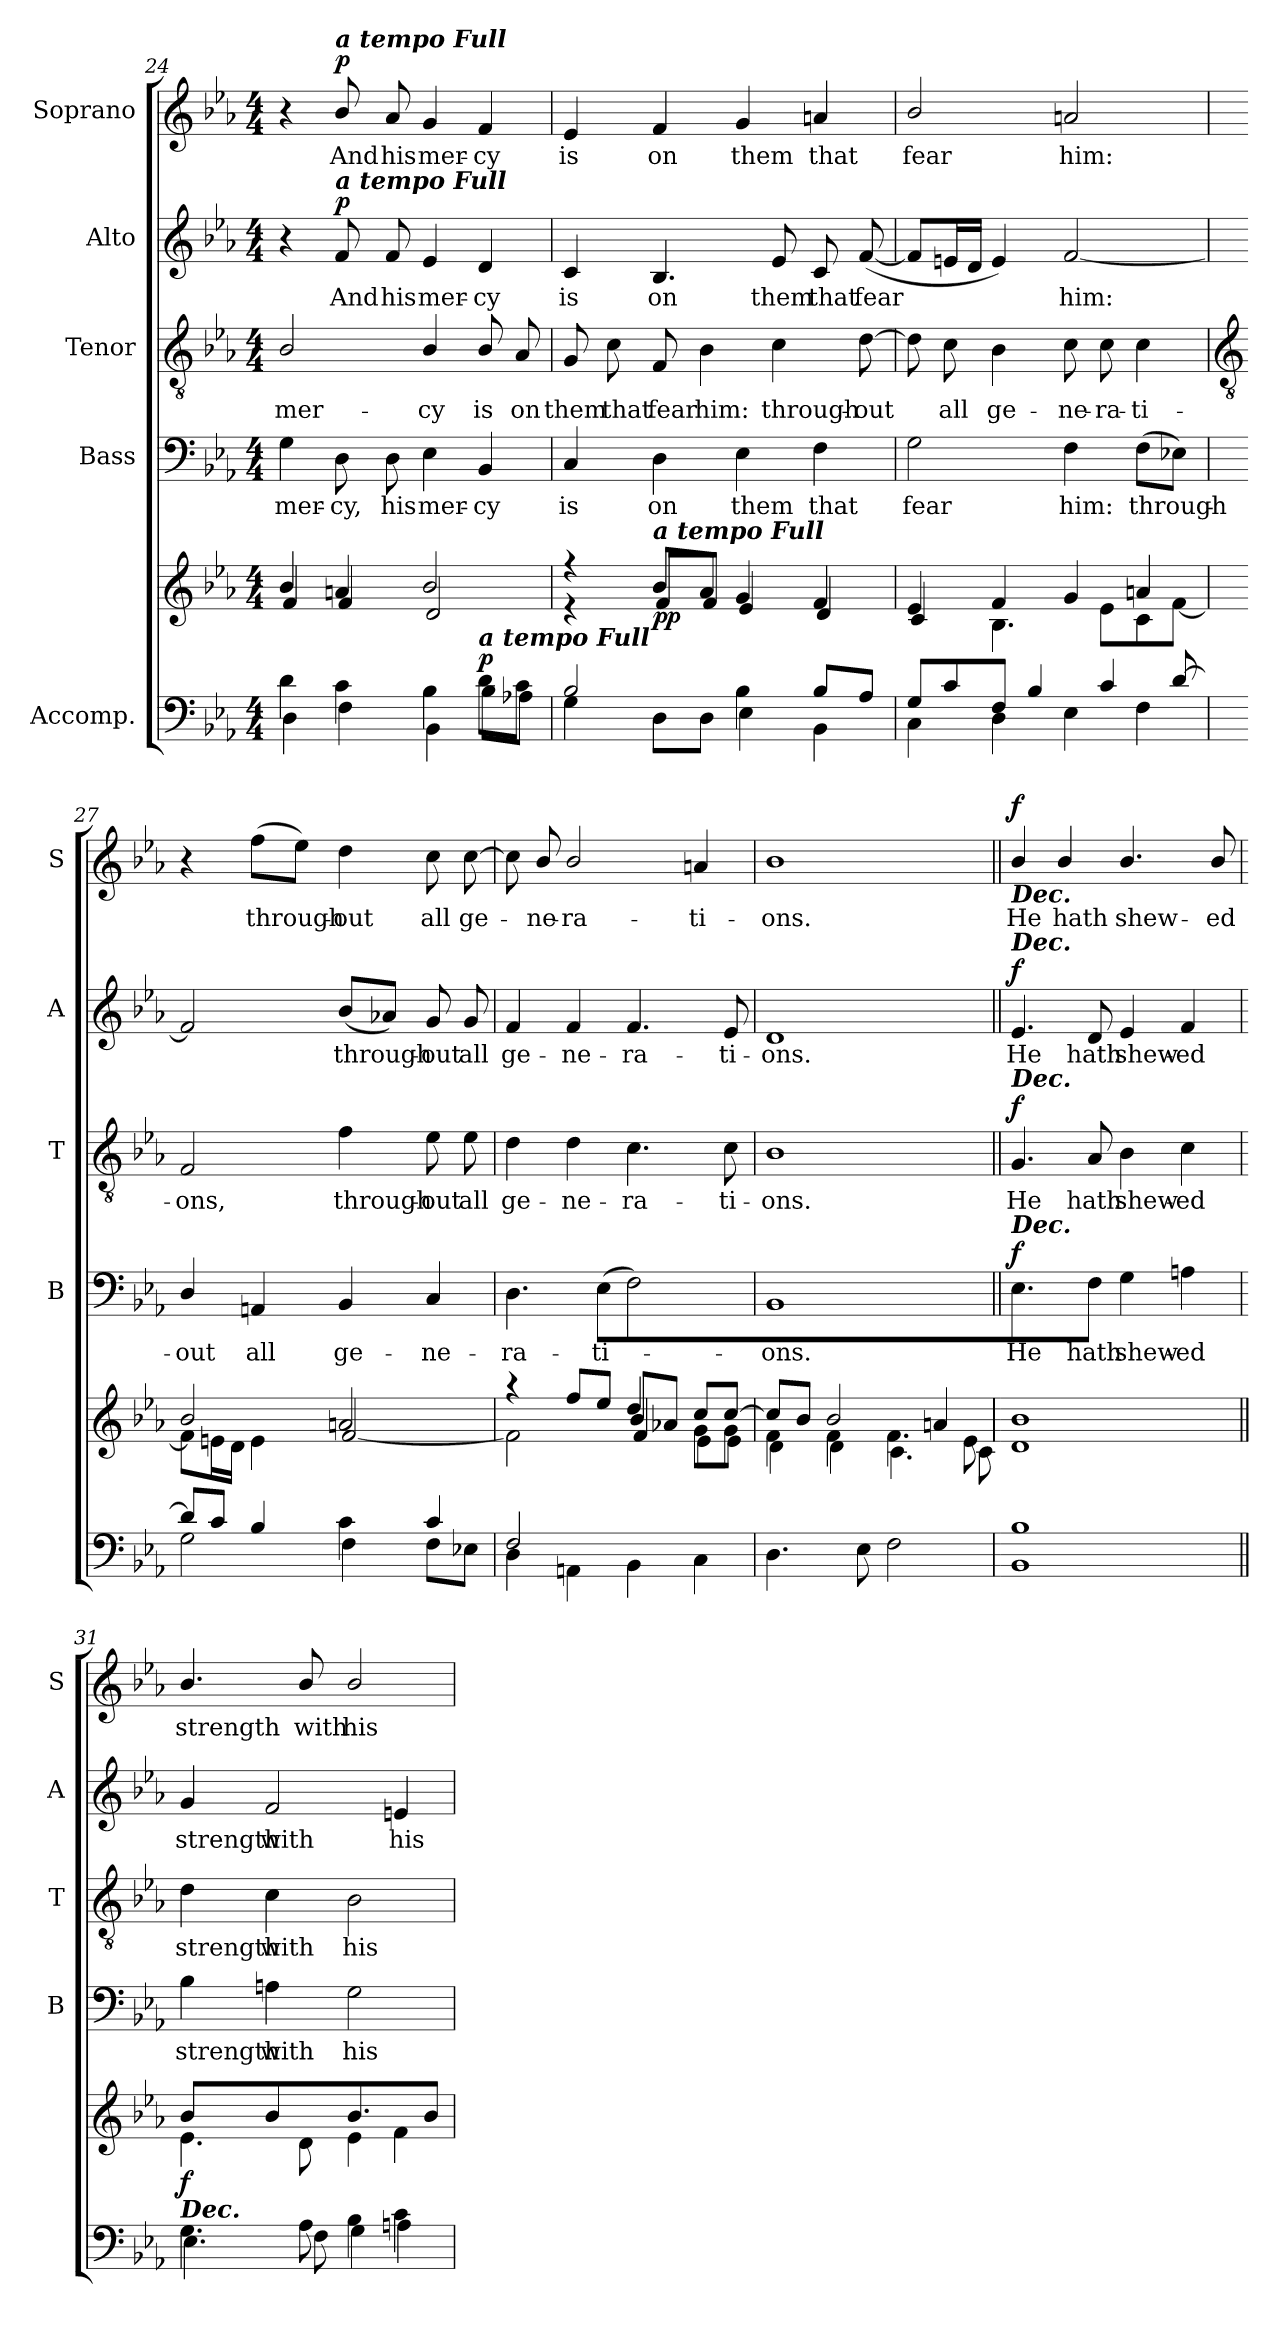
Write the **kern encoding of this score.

**kern	**kern	**dynam	**kern	**text	**dynam	**kern	**text	**dynam	**kern	**text	**dynam	**kern	**text	**dynam
*part5	*part5	*part5	*part4	*part4	*part4	*part3	*part3	*part3	*part2	*part2	*part2	*part1	*part1	*part1
*staff6	*staff5	*staff5/6	*staff4	*staff4	*staff4	*staff3	*staff3	*staff3	*staff2	*staff2	*staff2	*staff1	*staff1	*staff1
*I"Accomp.	*	*	*I"Bass	*	*	*I"Tenor	*	*	*I"Alto	*	*	*I"Soprano	*	*
*	*	*	*I'B	*	*	*I'T	*	*	*I'A	*	*	*I'S	*	*
!!LO:LB:g=z
*clefF4	*clefG2	*	*clefF4	*	*	*clefGv2	*	*	*clefG2	*	*	*clefG2	*	*
*k[b-e-a-]	*k[b-e-a-]	*	*k[b-e-a-]	*	*	*k[b-e-a-]	*	*	*k[b-e-a-]	*	*	*k[b-e-a-]	*	*
*E-:	*E-:	*	*E-:	*	*	*E-:	*	*	*E-:	*	*	*E-:	*	*
*M4/4	*M4/4	*	*M4/4	*	*	*M4/4	*	*	*M4/4	*	*	*M4/4	*	*
=24	=24	=24	=24	=24	=24	=24	=24	=24	=24	=24	=24	=24	=24	=24
*^	*^	*	*	*	*	*	*	*	*	*	*	*	*	*
!	!	!	!	!	!	!LO:LY:b	!	!	!LO:LY:b	!	!	!	!	!	!	!
4d\	4D\	4b-/	4f/	.	4G	mer-	.	2B-/	mer-	.	4r	.	.	4r	.	.
!	!	!	!	!	!	!	!	!	!	!	!	!	!	!LO:TX:a:Bi:t=a tempo Full	!	!
!	!	!	!	!	!	!	!	!	!	!	!LO:TX:a:Bi:t=a tempo Full	!	!	!	!	!
!	!	!	!	!	!	!LO:LY:b	!	!	!	!	!	!LO:LY:b	!LO:DY:b	!	!LO:LY:b	!LO:DY:b
4c\	4F\	4an/	4f/	.	8D	-cy,	.	.	.	.	8f	And	p	8b-/	And	p
!	!	!	!	!	!	!LO:LY:b	!	!	!	!	!	!LO:LY:b	!	!	!LO:LY:b	!
.	.	.	.	.	8D	his	.	.	.	.	8f	his	.	8a-	his	.
!	!	!	!	!	!	!LO:LY:b	!	!	!LO:LY:b	!	!	!LO:LY:b	!	!	!LO:LY:b	!
4B-\	4BB-\	2b-/	2d/	.	4E-	mer-	.	4B-/	-cy	.	4e-	mer-	.	4g	mer-	.
!LO:TX:a:Bi:t=a tempo Full	!	!	!	!	!	!	!	!	!	!	!	!	!	!	!	!
!	!	!	!	!LO:DY:a=2	!	!LO:LY:b	!	!	!LO:LY:b	!	!	!LO:LY:b	!	!	!LO:LY:b	!
8d\L	8B-\L	.	.	p	4BB-	-cy	.	8B-/	is	.	4d	-cy	.	4f	-cy	.
!	!	!	!	!	!	!	!	!	!LO:LY:b	!	!	!	!	!	!	!
8c\J	8A-X\J	.	.	.	.	.	.	8A-	on	.	.	.	.	.	.	.
!!LO:LB:g=z
=25	=25	=25	=25	=25	=25	=25	=25	=25	=25	=25	=25	=25	=25	=25	=25	=25
!	!	!	!	!	!	!LO:LY:b	!	!	!LO:LY:b	!	!	!LO:LY:b	!	!	!LO:LY:b	!
2B-/	4G\	4r	4r	.	4C	is	.	8G	them	.	4c	is	.	4e-	is	.
!	!	!	!	!	!	!	!	!	!LO:LY:b	!	!	!	!	!	!	!
.	.	.	.	.	.	.	.	8c	that	.	.	.	.	.	.	.
!	!	!LO:TX:a:Bi:t=a tempo Full	!	!	!	!	!	!	!	!	!	!	!	!	!	!
!	!	!	!	!LO:DY:b	!	!LO:LY:b	!	!	!LO:LY:b	!	!	!LO:LY:b	!	!	!LO:LY:b	!
!	!	!	!	!LO:DY:n=1:b	!	!	!	!	!	!	!	!	!	!	!	!
.	8D\L	8b-/L	8f/L	p p	4D	on	.	8F	fear	.	4.B-	on	.	4f	on	.
!	!	!	!	!	!	!	!	!	!LO:LY:b	!	!	!	!	!	!	!
.	8D\J	8a-/J	8f/J	.	.	.	.	4B-	him:	.	.	.	.	.	.	.
!	!	!	!	!	!	!LO:LY:b	!	!	!	!	!	!	!	!	!LO:LY:b	!
4B-\	4E-\	4g/	4e-/	.	4E-	them	.	.	.	.	.	.	.	4g	them	.
!	!	!	!	!	!	!	!	!	!LO:LY:b	!	!	!LO:LY:b	!	!	!	!
.	.	.	.	.	.	.	.	4c	through-	.	8e-	them	.	.	.	.
!	!	!	!	!	!	!LO:LY:b	!	!	!	!	!	!LO:LY:b	!	!	!LO:LY:b	!
8B-/L	4BB-\	4f/	4d/	.	4F	that	.	.	.	.	8c	that	.	4an	that	.
!	!	!	!	!	!	!	!	!	!LO:LY:b	!	!	!LO:LY:b	!	!	!	!
8A-/J	.	.	.	.	.	.	.	[8d	-out	.	(<[8f	fear	.	.	.	.
=26	=26	=26	=26	=26	=26	=26	=26	=26	=26	=26	=26	=26	=26	=26	=26	=26
!	!	!	!	!	!	!LO:LY:b	!	!	!	!	!	!	!	!	!LO:LY:b	!
8G/L	4C\	4e-/	4c/	.	2G	fear	.	8d]	.	.	8fL]	.	.	2b-/	fear	.
!	!	!	!	!	!	!	!	!	!LO:LY:b	!	!	!	!	!	!	!
8c/	.	.	.	.	.	.	.	8c	all	.	16enL	.	.	.	.	.
.	.	.	.	.	.	.	.	.	.	.	16dJJ	.	.	.	.	.
!	!	!	!	!	!	!	!	!	!LO:LY:b	!	!	!	!	!	!	!
8F/J	4D\	4f/	4.B-\	.	.	.	.	4B-	ge-	.	4e)	.	.	.	.	.
4B-/	.	.	.	.	.	.	.	.	.	.	.	.	.	.	.	.
!	!	!	!	!	!	!LO:LY:b	!	!	!LO:LY:b	!	!	!LO:LY:b	!	!	!LO:LY:b	!
.	4E-\	4g/	.	.	4F	him:	.	8c	-ne-	.	[2f	him:	.	2an	him:	.
!	!	!	!	!	!	!	!	!	!LO:LY:b	!	!	!	!	!	!	!
4c/	.	.	8e-\L	.	.	.	.	8c	-ra-	.	.	.	.	.	.	.
!	!	!	!	!	!	!LO:LY:b	!	!	!LO:LY:b	!	!	!	!	!	!	!
.	4F\	4an/	8c\	.	(>8FL	through-	.	4c	-ti-	.	.	.	.	.	.	.
[8d/	.	.	[8f\J	.	8E-XJ)	.	.	.	.	.	.	.	.	.	.	.
!!LO:LB:g=z
=27	=27	=27	=27	=27	=27	=27	=27	=27	=27	=27	=27	=27	=27	=27	=27	=27
*	*	*	*	*	*	*	*	*clefGv2	*	*	*	*	*	*	*	*
!	!	!	!	!	!	!LO:LY:b	!	!	!LO:LY:b	!	!	!	!	!	!	!
8d/L]	2G\	2b-/	8f\L]	.	4D/	out	.	2F	-ons,	.	2f]	.	.	4r	.	.
8c/J	.	.	16en\L	.	.	.	.	.	.	.	.	.	.	.	.	.
.	.	.	16d\JJ	.	.	.	.	.	.	.	.	.	.	.	.	.
!	!	!	!	!	!	!LO:LY:b	!	!	!	!	!	!	!	!	!LO:LY:b	!
4B-/	.	.	4e\	.	4AAn	all	.	.	.	.	.	.	.	(>8ffL	through-	.
.	.	.	.	.	.	.	.	.	.	.	.	.	.	8ee-J)	.	.
!	!	!	!	!	!	!LO:LY:b	!	!	!LO:LY:b	!	!	!LO:LY:b	!	!	!LO:LY:b	!
4c\	4F\	2an/	[2f/	.	4BB-	ge-	.	4f	through-	.	(<8b-/L	through-	.	4dd	out	.
.	.	.	.	.	.	.	.	.	.	.	8a-XJ)	.	.	.	.	.
!	!	!	!	!	!	!LO:LY:b	!	!	!LO:LY:b	!	!	!LO:LY:b	!	!	!LO:LY:b	!
4c/	8F\L	.	.	.	4C	-ne-	.	8e-	-out	.	8g	out	.	8cc	all	.
!	!	!	!	!	!	!	!	!	!LO:LY:b	!	!	!LO:LY:b	!	!	!LO:LY:b	!
.	8E-X\J	.	.	.	.	.	.	8e-	all	.	8g	all	.	[8cc	ge-	.
!!LO:LB:g=z
=28	=28	=28	=28	=28	=28	=28	=28	=28	=28	=28	=28	=28	=28	=28	=28	=28
*	*	*	*^	*	*	*	*	*	*	*	*	*	*	*	*	*
!	!	!	!	!	!	!	!LO:LY:b	!	!	!LO:LY:b	!	!	!LO:LY:b	!	!	!	!
2F/	4D\	4r	2f\]	2ryy	.	4.D	-ra-	.	4d	ge-	.	4f	ge-	.	8cc]	.	.
!	!	!	!	!	!	!	!	!	!	!	!	!	!	!	!	!LO:LY:b	!
.	.	.	.	.	.	.	.	.	.	.	.	.	.	.	8b-/	ne-	.
!	!	!	!	!	!	!	!	!	!	!LO:LY:b	!	!	!LO:LY:b	!	!	!LO:LY:b	!
.	4AAn\	8ff/L	.	.	.	.	.	.	4d	-ne-	.	4f	-ne-	.	2b-/	-ra-	.
!	!	!	!	!	!	!	!LO:LY:b	!	!	!	!	!	!	!	!	!	!
.	.	8ee-/J	.	.	.	(>8E-L	-ti-	.	.	.	.	.	.	.	.	.	.
!	!	!	!	!	!	!	!	!	!	!LO:LY:b	!	!	!LO:LY:b	!	!	!	!
2ryy	4BB-\	4dd/	8b-/L	4f/	.	2F)	.	.	4.c	-ra-	.	4.f	-ra-	.	.	.	.
.	.	.	8a-X\J	.	.	.	.	.	.	.	.	.	.	.	.	.	.
!	!	!	!	!	!	!	!	!	!	!	!	!	!	!	!	!LO:LY:b	!
.	4C\	8cc/L	8gL	8e-\L	.	.	.	.	.	.	.	.	.	.	4an	-ti-	.
!	!	!	!	!	!	!	!	!	!	!LO:LY:b	!	!	!LO:LY:b	!	!	!	!
.	.	[8cc/J	8gJ	8e-\J	.	.	.	.	8c	-ti-	.	8e-	-ti-	.	.	.	.
*v	*v	*	*	*	*	*	*	*	*	*	*	*	*	*	*	*	*
=29	=29	=29	=29	=29	=29	=29	=29	=29	=29	=29	=29	=29	=29	=29	=29	=29
!	!	!	!	!	!	!LO:LY:b	!	!	!LO:LY:b	!	!	!LO:LY:b	!	!	!LO:LY:b	!
4.D\	8cc/L]	4f\	4d\	.	1BB-	ons.	.	1B-	-ons.	.	1d	-ons.	.	1b-	-ons.	.
.	8b-/J	.	.	.	.	.	.	.	.	.	.	.	.	.	.	.
.	2b-/	4f\	4d\	.	.	.	.	.	.	.	.	.	.	.	.	.
8E-\L	.	.	.	.	.	.	.	.	.	.	.	.	.	.	.	.
2F\	.	4.f\	4.c\	.	.	.	.	.	.	.	.	.	.	.	.	.
.	4an/	.	.	.	.	.	.	.	.	.	.	.	.	.	.	.
.	.	8e-	8c\	.	.	.	.	.	.	.	.	.	.	.	.	.
=30	=30	=30	=30	=30||	=30||	=30||	=30||	=30||	=30||	=30||	=30||	=30||	=30||	=30||	=30||	=30||
*^	*	*	*	*	*	*	*	*	*	*	*	*	*	*	*	*
!	!	!	!	!	!	!	!	!	!	!	!	!	!	!	!LO:TX:b:Bi:t=Dec.	!	!
!	!	!	!	!	!	!	!	!	!	!	!	!LO:TX:a:Bi:t=Dec.	!	!	!	!	!
!	!	!	!	!	!	!	!	!	!LO:TX:a:Bi:t=Dec.	!	!	!	!	!	!	!	!
!	!	!	!	!	!	!LO:TX:a:Bi:t=Dec.	!	!	!	!	!	!	!	!	!	!	!
!	!	!	!	!	!	!	!LO:LY:b	!LO:DY:b	!	!LO:LY:b	!LO:DY:b	!	!LO:LY:b	!LO:DY:b	!	!LO:LY:b	!LO:DY:b
*	*	*	*v	*v	*	*	*	*	*	*	*	*	*	*	*	*	*
1B-/	1BB-\	1b-/	1d\	.	4.E-	He	f	4.G	He	f	4.e-	He	f	4b-/	He	f
!	!	!	!	!	!	!	!	!	!	!	!	!	!	!	!LO:LY:b	!
.	.	.	.	.	.	.	.	.	.	.	.	.	.	4b-/	hath	.
!	!	!	!	!	!	!LO:LY:b	!	!	!LO:LY:b	!	!	!LO:LY:b	!	!	!	!
.	.	.	.	.	8FJ	hath	.	8A-	hath	.	8d	hath	.	.	.	.
!	!	!	!	!	!	!LO:LY:b	!	!	!LO:LY:b	!	!	!LO:LY:b	!	!	!LO:LY:b	!
.	.	.	.	.	4G	shew-	.	4B-	shew-	.	4e-	shew-	.	4.b-/	shew-	.
!	!	!	!	!	!	!LO:LY:b	!	!	!LO:LY:b	!	!	!LO:LY:b	!	!	!	!
.	.	.	.	.	4An	-ed	.	4c	-ed	.	4f	-ed	.	.	.	.
!	!	!	!	!	!	!	!	!	!	!	!	!	!	!	!LO:LY:b	!
.	.	.	.	.	.	.	.	.	.	.	.	.	.	8b-/	-ed	.
=31||	=31||	=31||	=31||	=31	=31	=31	=31	=31	=31	=31	=31	=31	=31	=31	=31	=31
!	!	!LO:TX:b:Bi:t=Dec.	!	!	!	!	!	!	!	!	!	!	!	!	!	!
!	!	!	!	!LO:DY:b	!	!LO:LY:b	!	!	!LO:LY:b	!	!	!LO:LY:b	!	!	!LO:LY:b	!
4.G\	4.E-\	4b-/	4.e-\	f	4B-	strength	.	4d	strength	.	4g	strength	.	4.b-/	strength	.
!	!	!	!	!	!	!LO:LY:b	!	!	!LO:LY:b	!	!	!LO:LY:b	!	!	!	!
.	.	4b-/	.	.	4An	with	.	4c	with	.	2f	with	.	.	.	.
!	!	!	!	!	!	!	!	!	!	!	!	!	!	!	!LO:LY:b	!
8A-\	8F\	.	8d\	.	.	.	.	.	.	.	.	.	.	8b-/	with	.
!	!	!	!	!	!	!LO:LY:b	!	!	!LO:LY:b	!	!	!	!	!	!LO:LY:b	!
4B-\	4G\	4.b-/	4e-\	.	2G	his	.	2B-	his	.	.	.	.	2b-/	his	.
!	!	!	!	!	!	!	!	!	!	!	!	!LO:LY:b	!	!	!	!
4c\	4An\	.	4f\	.	.	.	.	.	.	.	4en	his	.	.	.	.
.	.	8b-/J	.	.	.	.	.	.	.	.	.	.	.	.	.	.
*v	*v	*	*	*	*	*	*	*	*	*	*	*	*	*	*	*
*	*v	*v	*	*	*	*	*	*	*	*	*	*	*	*	*
=	=	=	=	=	=	=	=	=	=	=	=	=	=	=
*-	*-	*-	*-	*-	*-	*-	*-	*-	*-	*-	*-	*-	*-	*-
